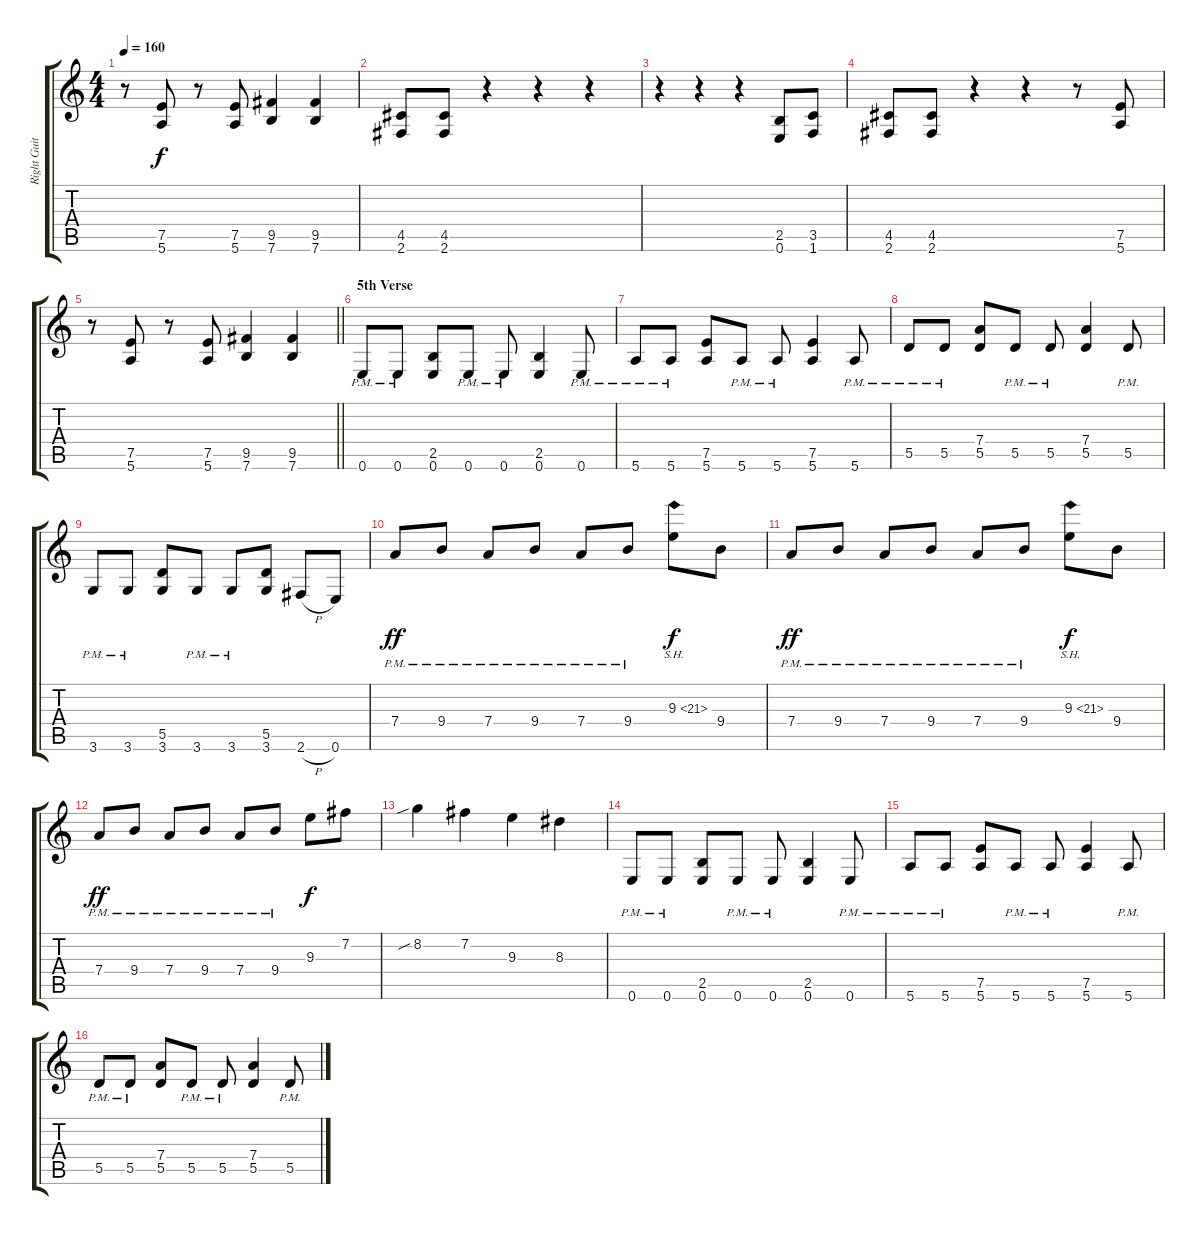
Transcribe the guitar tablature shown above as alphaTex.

\track ("Right Guitar" "Right Guit") {instrument overdrivenguitar}
\staff {score tabs}
\tuning (E4 B3 G3 D3 A2 E2) {hide}
\ts (4 4)
\tempo 160
\clef g2
\ks c
r.8{dy f} (7.5 5.6).8 r.8 (7.5 5.6).8 (9.5 7.6).4 (9.5 7.6).4 |
(4.5 2.6).8 (4.5 2.6).8 r.4 r.4 r.4 |
r.4 r.4 r.4 (2.5 0.6).8 (3.5 1.6).8 |
(4.5 2.6).8 (4.5 2.6).8 r.4 r.4 r.8 (7.5 5.6).8 |
\barLineRight lightlight
r.8 (7.5 5.6).8 r.8 (7.5 5.6).8 (9.5 7.6).4 (9.5 7.6).4 |
\section ("" "5th Verse")
0.6{pm}.8{volume 11} 0.6{pm}.8 (2.5 0.6).8 0.6{pm}.8 0.6{pm}.8 (2.5 0.6).4 0.6{pm}.8 |
5.6{pm}.8 5.6{pm}.8 (7.5 5.6).8 5.6{pm}.8 5.6{pm}.8 (7.5 5.6).4 5.6{pm}.8 |
5.5{pm}.8 5.5{pm}.8 (7.4 5.5).8 5.5{pm}.8 5.5{pm}.8 (7.4 5.5).4 5.5{pm}.8 |
3.6{pm}.8 3.6{pm}.8 (5.5 3.6).8 3.6{pm}.8 3.6{pm}.8 (5.5 3.6).8 2.6{h}.8 0.6.8 |
7.4{pm}.8{dy ff volume 14} 9.4{pm}.8 7.4{pm}.8 9.4{pm}.8 7.4{pm}.8 9.4{pm}.8 9.3{sh 12}.8{dy f} 9.4.8 |
7.4{pm}.8{dy ff} 9.4{pm}.8 7.4{pm}.8 9.4{pm}.8 7.4{pm}.8 9.4{pm}.8 9.3{sh 12}.8{dy f} 9.4.8 |
7.4{pm}.8{dy ff} 9.4{pm}.8 7.4{pm}.8 9.4{pm}.8 7.4{pm}.8 9.4{pm}.8 9.3.8{dy f} 7.2.8 |
8.2{sib}.4 7.2.4 9.3.4 8.3.4 |
0.6{pm}.8{volume 11} 0.6{pm}.8 (2.5 0.6).8 0.6{pm}.8 0.6{pm}.8 (2.5 0.6).4 0.6{pm}.8 |
5.6{pm}.8 5.6{pm}.8 (7.5 5.6).8 5.6{pm}.8 5.6{pm}.8 (7.5 5.6).4 5.6{pm}.8 |
5.5{pm}.8 5.5{pm}.8 (7.4 5.5).8 5.5{pm}.8 5.5{pm}.8 (7.4 5.5).4 5.5{pm}.8
